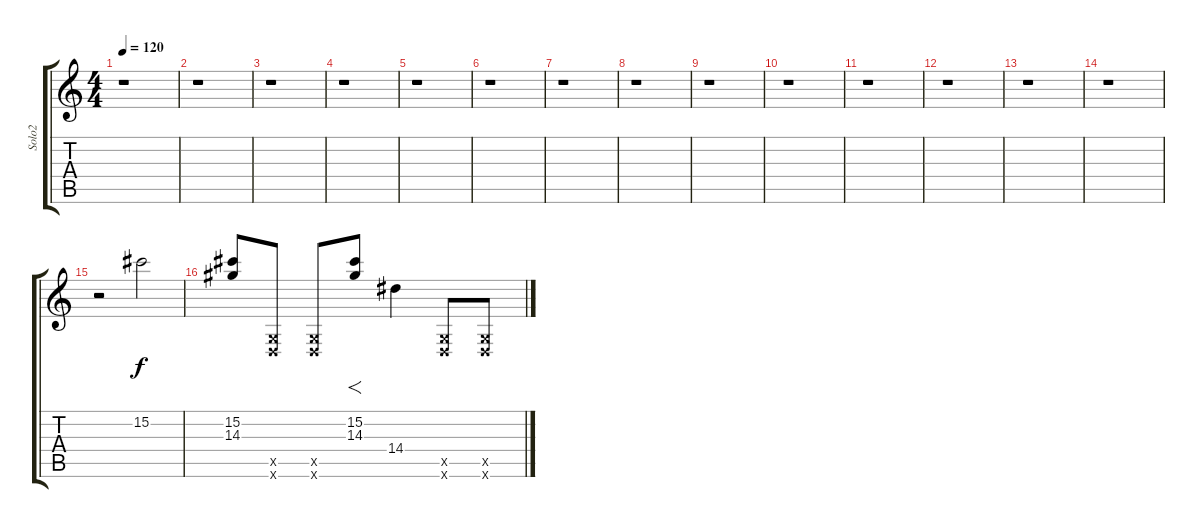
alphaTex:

\track ("Solo2" "Solo2") {instrument distortionguitar}
\staff {score tabs}
\tuning (Eb4 Bb3 Gb3 Db3 Ab2 Eb2) {hide}
\ts (4 4)
\tempo 120
\clef g2
\ks c
r.1{dy f} |
r.1 |
r.1 |
r.1 |
r.1 |
r.1 |
r.1 |
r.1 |
r.1 |
r.1 |
r.1 |
r.1 |
r.1 |
r.1 |
r.2 15.2.2 |
(15.2 14.3).8 (-1.5{x} -1.6{x}).8 (-1.5{x} -1.6{x}).8 (15.2 14.3).8{f} 14.4.4 (-1.5{x} -1.6{x}).8 (-1.5{x} -1.6{x}).8
